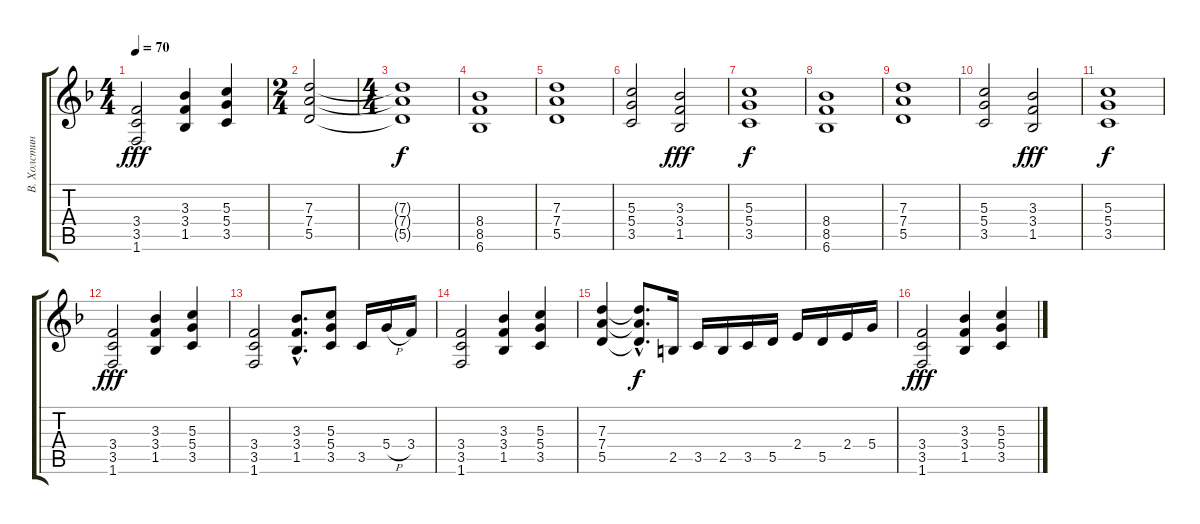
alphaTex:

\track ("В. Холстинин" "В. Холстин") {instrument electricguitarclean}
\staff {score tabs}
\tuning (E4 B3 G3 D3 A2 E2) {hide}
\ts (4 4)
\tempo 70
\clef g2
\ks dminor
(3.4 3.5 1.6).2{dy fff} (3.3 3.4 1.5).4 (5.3 5.4 3.5).4 |
\ts (2 4)
(7.3 7.4 5.5).2 |
\ts (4 4)
(7.3{t} 7.4{t} 5.5{t}).1{dy f} |
(8.4 8.5 6.6).1 |
(7.3 7.4 5.5).1 |
(5.3 5.4 3.5).2 (3.3 3.4 1.5).2{dy fff} |
(5.3 5.4 3.5).1{dy f} |
(8.4 8.5 6.6).1 |
(7.3 7.4 5.5).1 |
(5.3 5.4 3.5).2 (3.3 3.4 1.5).2{dy fff} |
(5.3 5.4 3.5).1{dy f} |
(3.4 3.5 1.6).2{dy fff} (3.3 3.4 1.5).4 (5.3 5.4 3.5).4 |
(3.4 3.5 1.6).2 (3.3{hac} 3.4{hac} 1.5{hac}).8{d} (5.3 5.4 3.5).8 3.5.16 5.4{h}.16 3.4.16 |
(3.4 3.5 1.6).2 (3.3 3.4 1.5).4 (5.3 5.4 3.5).4 |
(7.3 7.4 5.5).4 (7.3{hac t} 7.4{hac t} 5.5{hac t}).8{d dy f} 2.5.16 3.5.16 2.5.16 3.5.16 5.5.16 2.4.16 5.5.16 2.4.16 5.4.16 |
(3.4 3.5 1.6).2{dy fff} (3.3 3.4 1.5).4 (5.3 5.4 3.5).4
